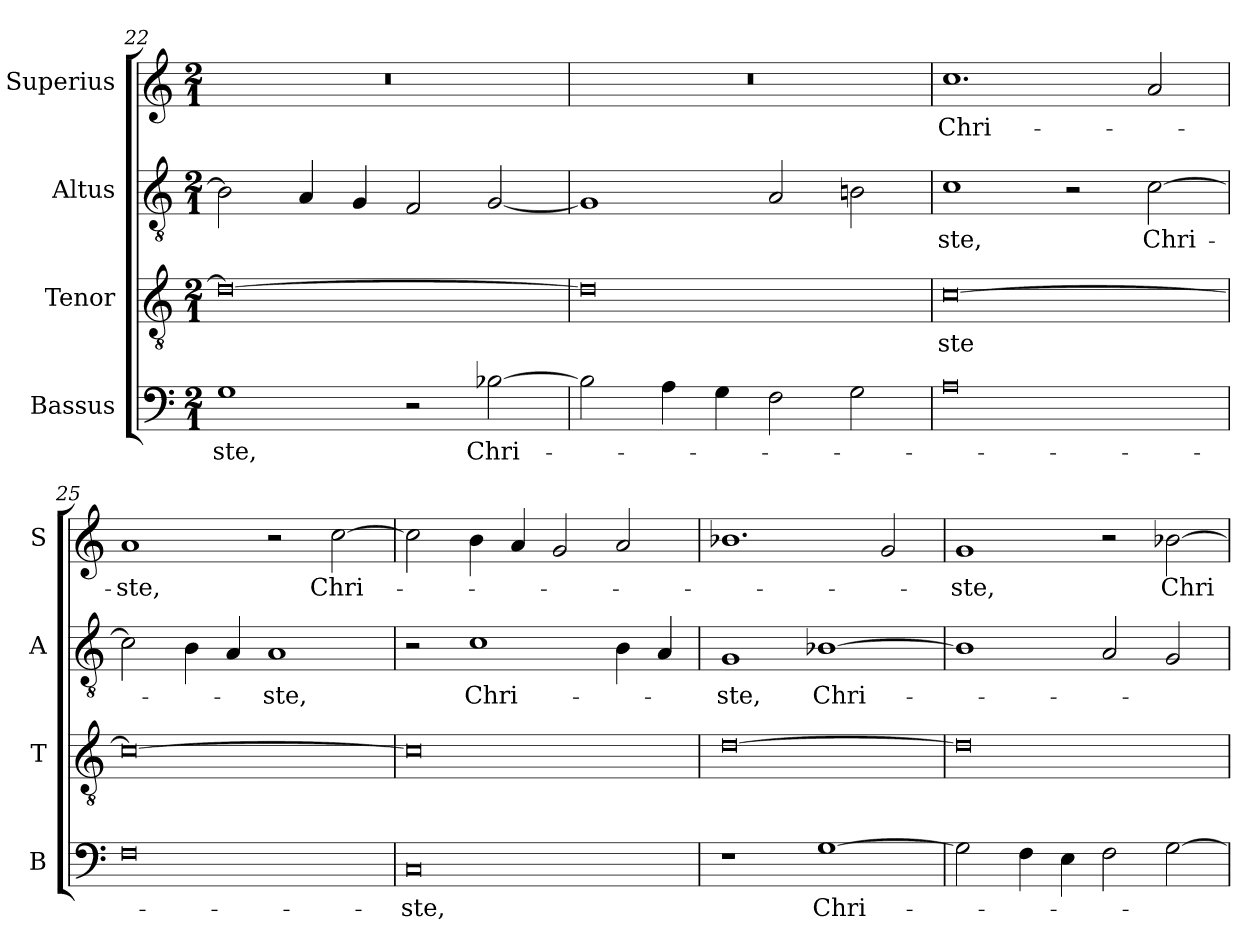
**kern	**text	**kern	**text	**kern	**text	**kern	**text
*part4	*part4	*part3	*part3	*part2	*part2	*part1	*part1
*staff4	*staff4	*staff3	*staff3	*staff2	*staff2	*staff1	*staff1
*I"Bassus	*	*I"Tenor	*	*I"Altus	*	*I"Superius	*
*I'B	*	*I'T	*	*I'A	*	*I'S	*
*clefF4	*	*clefGv2	*	*clefGv2	*	*clefG2	*
*k[]	*	*k[]	*	*k[]	*	*k[]	*
*M2/1	*	*M2/1	*	*M2/1	*	*M2/1	*
=22	=22	=22	=22	=22	=22	=22	=22
1G	-ste,	0d_	.	2B-\]	.	0r	.
.	.	.	.	4A/	.	.	.
.	.	.	.	4G/	.	.	.
2r	.	.	.	2F/	.	.	.
[2B-X\	Chri-	.	.	[2G/	.	.	.
=23	=23	=23	=23	=23	=23	=23	=23
2B-\]	.	0d]	.	1G]	.	0r	.
4A\	.	.	.	.	.	.	.
4G\	.	.	.	.	.	.	.
2F\	.	.	.	2A/	.	.	.
2G\	.	.	.	2Bn\	.	.	.
=24	=24	=24	=24	=24	=24	=24	=24
0A	.	[0c	-ste	1c	-ste,	1.cc	Chri-
.	.	.	.	2r	.	.	.
.	.	.	.	[2c\	Chri-	2a/	.
=25	=25	=25	=25	=25	=25	=25	=25
0F	.	0c_	.	2c\]	.	1a	-ste,
.	.	.	.	4B\	.	.	.
.	.	.	.	4A/	.	.	.
.	.	.	.	1A	-ste,	2r	.
.	.	.	.	.	.	[2cc\	Chri-
=26	=26	=26	=26	=26	=26	=26	=26
0C	-ste,	0c]	.	2r	.	2cc\]	.
.	.	.	.	1c	Chri-	4b\	.
.	.	.	.	.	.	4a/	.
.	.	.	.	.	.	2g/	.
.	.	.	.	4B\	.	2a/	.
.	.	.	.	4A/	.	.	.
=27	=27	=27	=27	=27	=27	=27	=27
1r	.	[0d	.	1G	-ste,	1.b-X	.
[1G	Chri-	.	.	[1B-X	Chri-	.	.
.	.	.	.	.	.	2g/	.
=28	=28	=28	=28	=28	=28	=28	=28
2G\]	.	0d]	.	1B-]	.	1g	-ste,
4F\	.	.	.	.	.	.	.
4E\	.	.	.	.	.	.	.
2F\	.	.	.	2A/	.	2r	.
[2G\	.	.	.	2G/	.	[2b-X\	Chri-
=	=	=	=	=	=	=	=
*-	*-	*-	*-	*-	*-	*-	*-
